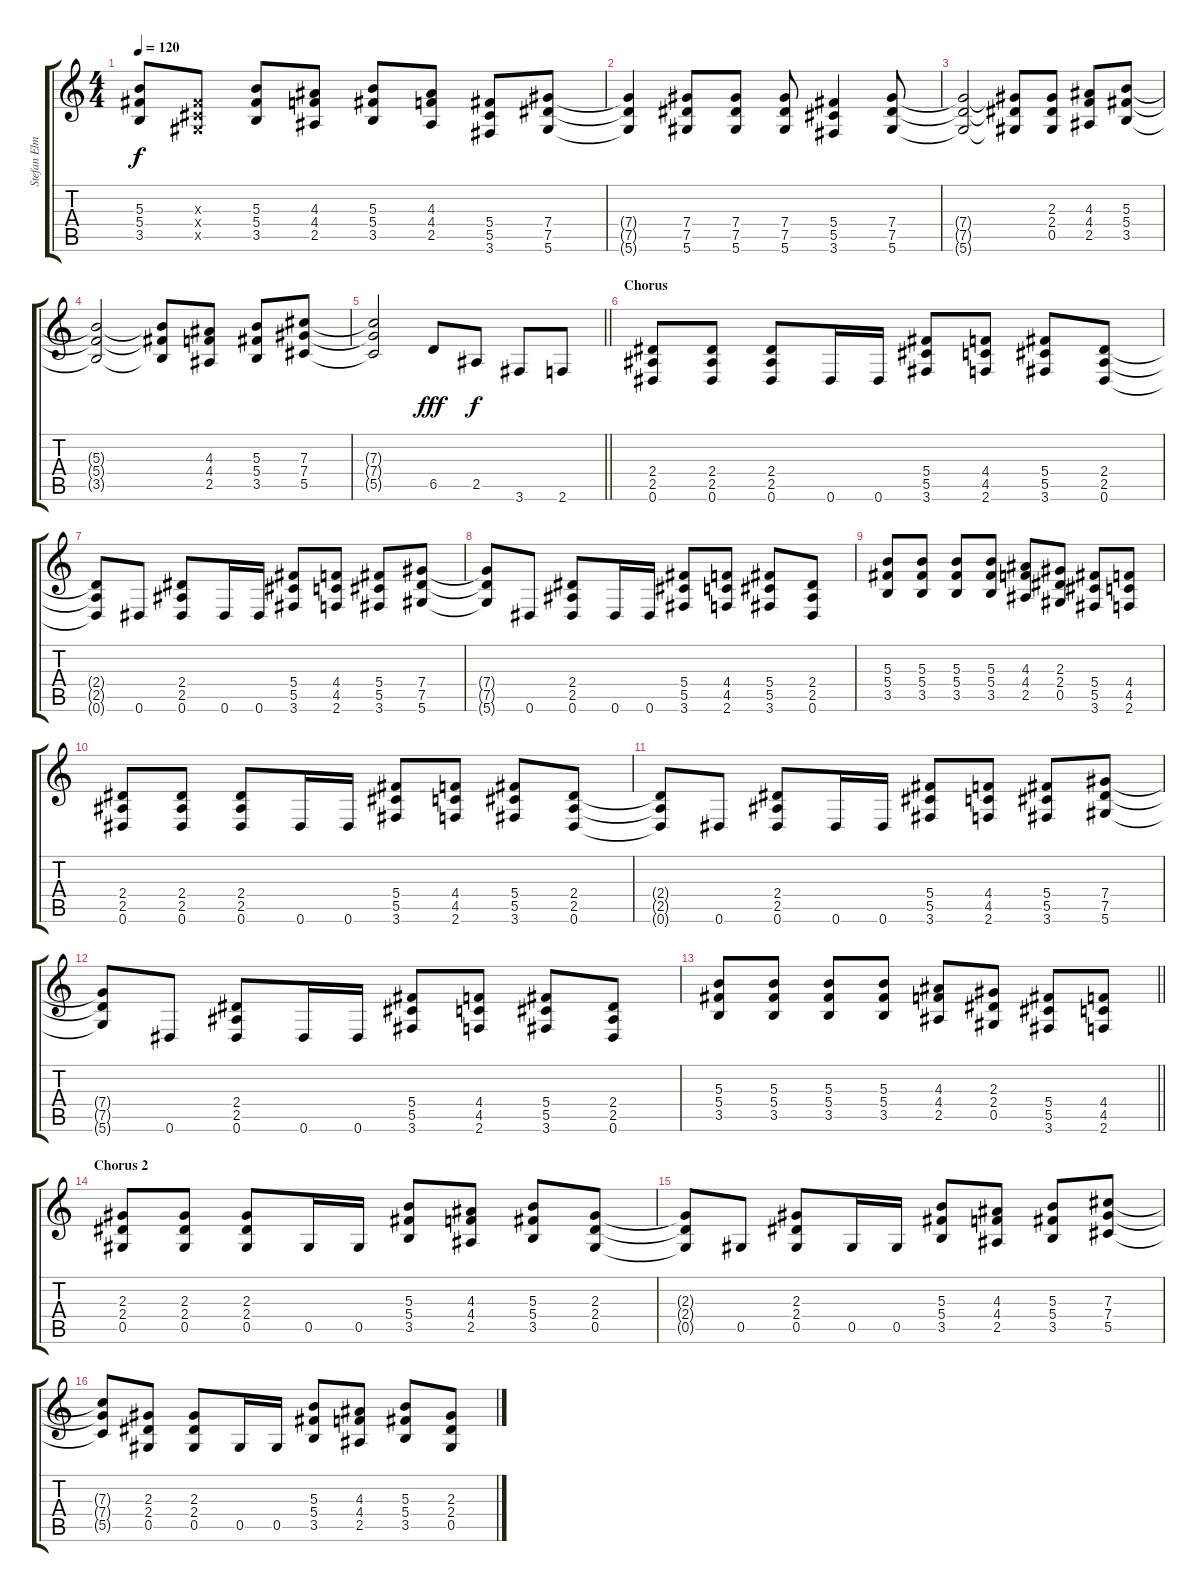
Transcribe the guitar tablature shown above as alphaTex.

\track ("Stefan Elmgren" "Stefan Elm") {instrument distortionguitar}
\staff {score tabs}
\tuning (Eb4 Bb3 Gb3 Db3 Ab2 Eb2) {hide}
\ts (4 4)
\tempo 120
\clef g2
\ks c
(5.3{t} 5.4{t} 3.5{t}).8{dy f} (0.3{x} 0.4{x} 0.5{x}).8 (5.3 5.4 3.5).8 (4.3 4.4 2.5).8 (5.3 5.4 3.5).8 (4.3 4.4 2.5).8 (5.4 5.5 3.6).8 (7.4 7.5 5.6).8 |
(7.4{t} 7.5{t} 5.6{t}).4 (7.4 7.5 5.6).8 (7.4 7.5 5.6).8 (7.4 7.5 5.6).8 (5.4 5.5 3.6).4 (7.4 7.5 5.6).8 |
(7.4{t} 7.5{t} 5.6{t}).2 (7.4{t} 7.5{t} 5.6{t}).8 (2.3 2.4 0.5).8 (4.3 4.4 2.5).8 (5.3 5.4 3.5).8 |
(5.3{t} 5.4{t} 3.5{t}).2 (5.3{t} 5.4{t} 3.5{t}).8 (4.3 4.4 2.5).8 (5.3 5.4 3.5).8 (7.3 7.4 5.5).8 |
\barLineRight lightlight
(7.3{t} 7.4{t} 5.5{t}).2 6.5.8{dy fff} 2.5.8{dy f} 3.6.8 2.6.8 |
\section ("" "Chorus")
(2.4 2.5 0.6).8 (2.4 2.5 0.6).8 (2.4 2.5 0.6).8 0.6.16 0.6.16 (5.4 5.5 3.6).8 (4.4 4.5 2.6).8 (5.4 5.5 3.6).8 (2.4 2.5 0.6).8 |
(2.4{t} 2.5{t} 0.6{t}).8 0.6.8 (2.4 2.5 0.6).8 0.6.16 0.6.16 (5.4 5.5 3.6).8 (4.4 4.5 2.6).8 (5.4 5.5 3.6).8 (7.4 7.5 5.6).8 |
(7.4{t} 7.5{t} 5.6{t}).8 0.6.8 (2.4 2.5 0.6).8 0.6.16 0.6.16 (5.4 5.5 3.6).8 (4.4 4.5 2.6).8 (5.4 5.5 3.6).8 (2.4 2.5 0.6).8 |
(5.3 5.4 3.5).8 (5.3 5.4 3.5).8 (5.3 5.4 3.5).8 (5.3 5.4 3.5).8 (4.3 4.4 2.5).8 (2.3 2.4 0.5).8 (5.4 5.5 3.6).8 (4.4 4.5 2.6).8 |
(2.4 2.5 0.6).8 (2.4 2.5 0.6).8 (2.4 2.5 0.6).8 0.6.16 0.6.16 (5.4 5.5 3.6).8 (4.4 4.5 2.6).8 (5.4 5.5 3.6).8 (2.4 2.5 0.6).8 |
(2.4{t} 2.5{t} 0.6{t}).8 0.6.8 (2.4 2.5 0.6).8 0.6.16 0.6.16 (5.4 5.5 3.6).8 (4.4 4.5 2.6).8 (5.4 5.5 3.6).8 (7.4 7.5 5.6).8 |
(7.4{t} 7.5{t} 5.6{t}).8 0.6.8 (2.4 2.5 0.6).8 0.6.16 0.6.16 (5.4 5.5 3.6).8 (4.4 4.5 2.6).8 (5.4 5.5 3.6).8 (2.4 2.5 0.6).8 |
\barLineRight lightlight
(5.3 5.4 3.5).8 (5.3 5.4 3.5).8 (5.3 5.4 3.5).8 (5.3 5.4 3.5).8 (4.3 4.4 2.5).8 (2.3 2.4 0.5).8 (5.4 5.5 3.6).8 (4.4 4.5 2.6).8 |
\section ("" "Chorus 2")
(2.3 2.4 0.5).8 (2.3 2.4 0.5).8 (2.3 2.4 0.5).8 0.5.16 0.5.16 (5.3 5.4 3.5).8 (4.3 4.4 2.5).8 (5.3 5.4 3.5).8 (2.3 2.4 0.5).8 |
(2.3{t} 2.4{t} 0.5{t}).8 0.5.8 (2.3 2.4 0.5).8 0.5.16 0.5.16 (5.3 5.4 3.5).8 (4.3 4.4 2.5).8 (5.3 5.4 3.5).8 (7.3 7.4 5.5).8 |
(7.3{t} 7.4{t} 5.5{t}).8 (2.3 2.4 0.5).8 (2.3 2.4 0.5).8 0.5.16 0.5.16 (5.3 5.4 3.5).8 (4.3 4.4 2.5).8 (5.3 5.4 3.5).8 (2.3 2.4 0.5).8
